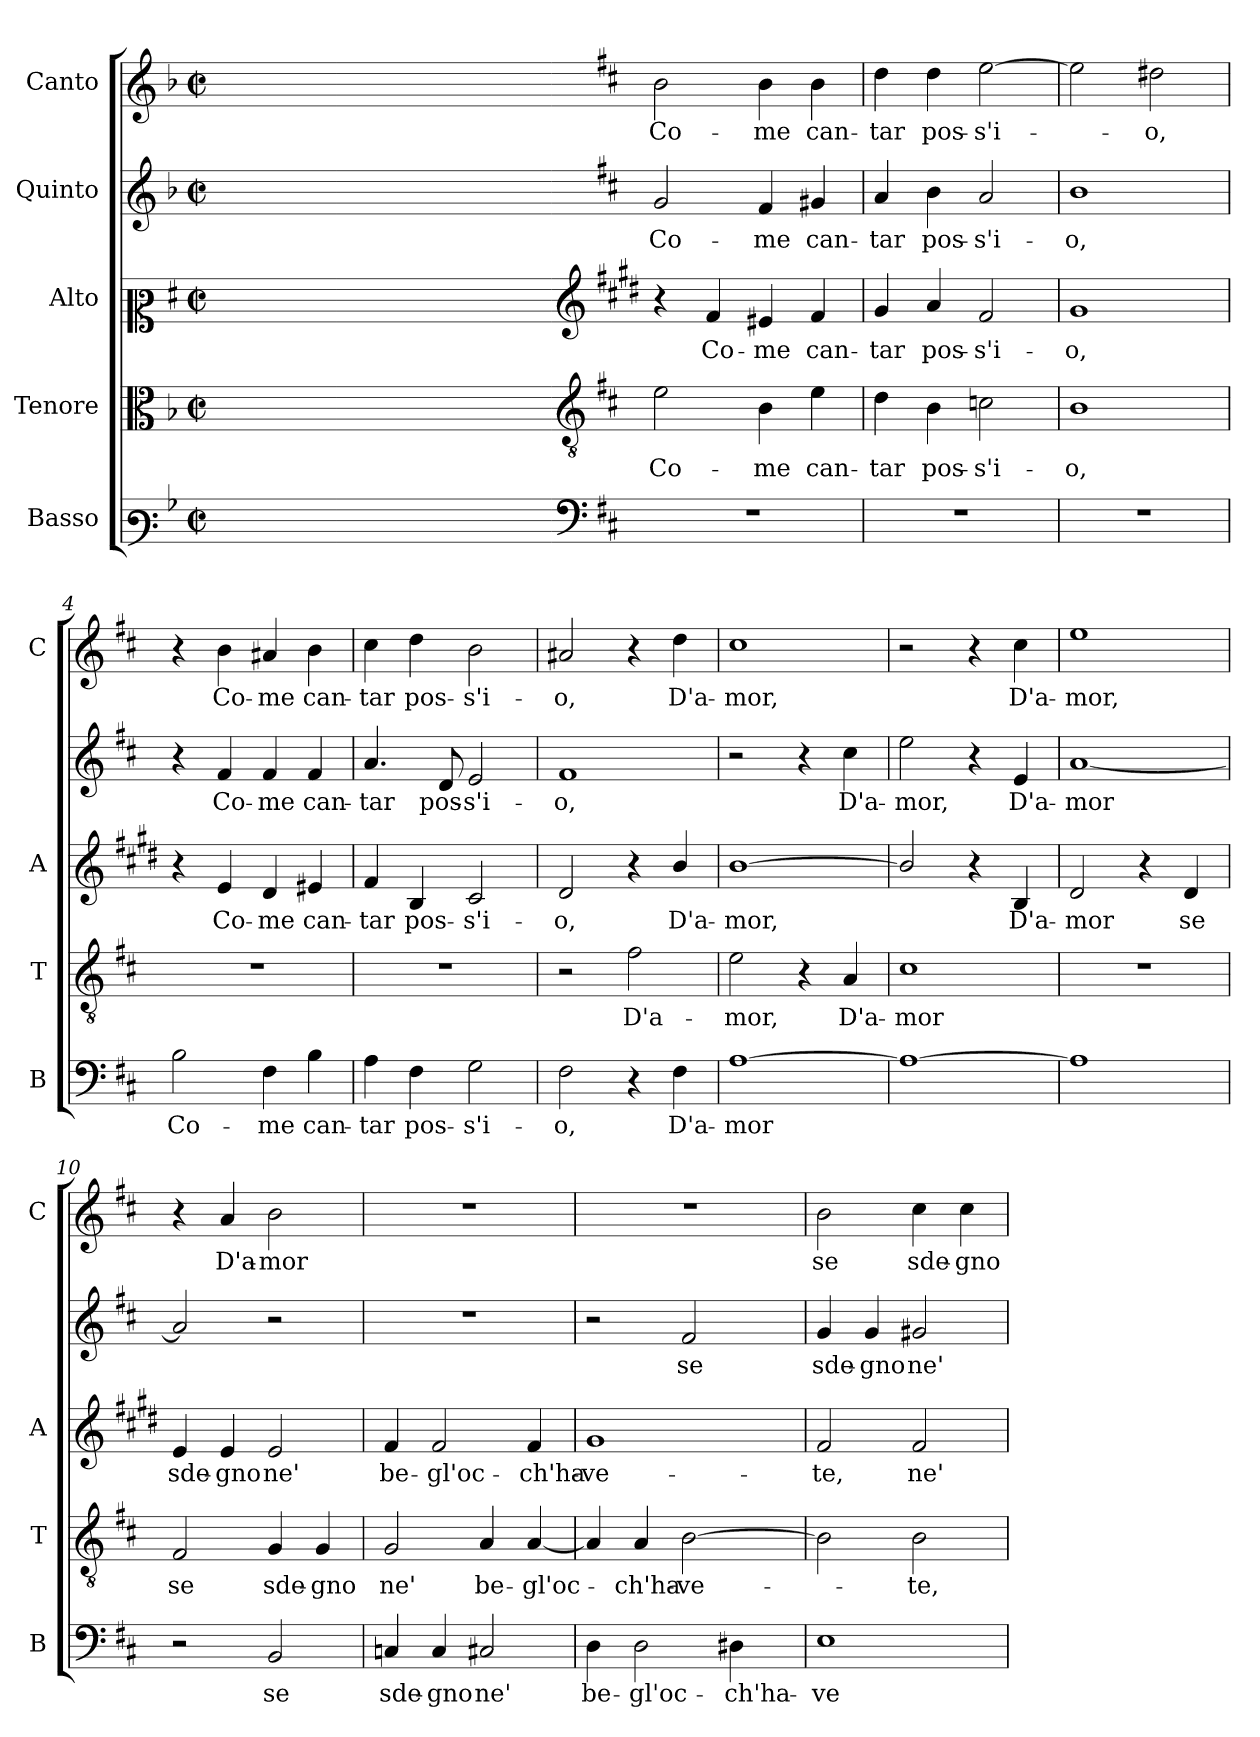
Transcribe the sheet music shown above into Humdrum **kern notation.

**kern	**text	**kern	**text	**kern	**text	**kern	**text	**kern	**text
*part5	*part5	*part4	*part4	*part3	*part3	*part2	*part2	*part1	*part1
*staff5	*staff5	*staff4	*staff4	*staff3	*staff3	*staff2	*staff2	*staff1	*staff1
*I"Basso	*	*I"Tenore	*	*I"Alto	*	*I"Quinto	*	*I"Canto	*
*I'B	*	*I'T	*	*I'A	*	*	*	*I'C	*
*clefF3	*	*clefC3	*	*clefC2	*	*clefG2	*	*clefG2	*
*	*	*	*	*ITrd1c2	*	*	*	*	*
*k[b-]	*	*k[b-]	*	*k[b-]	*	*k[b-]	*	*k[b-]	*
*F:	*	*F:	*	*F:	*	*F:	*	*F:	*
*M2/2	*	*M2/2	*	*M2/2	*	*M2/2	*	*M2/2	*
*met(c|)	*	*met(c|)	*	*met(c|)	*	*met(c|)	*	*met(c|)	*
=	=	=	=	=	=	=	=	=	=
1ryy	.	1ryy	.	1ryy	.	1ryy	.	1ryy	.
=1X-	=1X-	=1X-	=1X-	=1X-	=1X-	=1X-	=1X-	=1X-	=1X-
4ryy	.	4ryy	.	4ryy	.	4ryy	.	4ryy	.
4ryy	.	4ryy	.	4ryy	.	4ryy	.	4ryy	.
4ryy	.	4ryy	.	4ryy	.	4ryy	.	4ryy	.
4ryy	.	4ryy	.	4ryy	.	4ryy	.	4ryy	.
=1-	=1-	=1-	=1-	=1-	=1-	=1-	=1-	=1-	=1-
*clefF4	*	*clefGv2	*	*clefG2	*	*	*	*	*
*k[f#c#]	*	*k[f#c#]	*	*k[f#c#]	*	*k[f#c#]	*	*k[f#c#]	*
*D:	*	*D:	*	*D:	*	*D:	*	*D:	*
!	!	!	!LO:LY:b	!	!	!	!LO:LY:b	!	!LO:LY:b
1r	.	2e\	Co-	4r	.	2g/	Co-	2b\	Co-
!	!	!	!	!	!LO:LY:b	!	!	!	!
.	.	.	.	4e/	Co-	.	.	.	.
!	!	!	!LO:LY:b	!	!LO:LY:b	!	!LO:LY:b	!	!LO:LY:b
.	.	4B\	-me	4d#X/	-me	4f#/	-me	4b\	-me
!	!	!	!LO:LY:b	!	!LO:LY:b	!	!LO:LY:b	!	!LO:LY:b
.	.	4e\	can-	4e/	can-	4g#X/	can-	4b\	can-
=2	=2	=2	=2	=2	=2	=2	=2	=2	=2
!	!	!	!LO:LY:b	!	!LO:LY:b	!	!LO:LY:b	!	!LO:LY:b
1r	.	4d\	-tar	4f#/	-tar	4a/	-tar	4dd\	-tar
!	!	!	!LO:LY:b	!	!LO:LY:b	!	!LO:LY:b	!	!LO:LY:b
.	.	4B\	pos-	4g/	pos-	4b\	pos-	4dd\	pos-
!	!	!	!LO:LY:b	!	!LO:LY:b	!	!LO:LY:b	!	!LO:LY:b
.	.	2cn\	-s'i-	2e/	-s'i-	2a/	-s'i-	[2ee\	-s'i-
=3	=3	=3	=3	=3	=3	=3	=3	=3	=3
!	!	!	!LO:LY:b	!	!LO:LY:b	!	!LO:LY:b	!	!
1r	.	1B	-o,	1f#	-o,	1b	-o,	2ee\]	.
!	!	!	!	!	!	!	!	!	!LO:LY:b
.	.	.	.	.	.	.	.	2dd#X\	-o,
=4	=4	=4	=4	=4	=4	=4	=4	=4	=4
!	!LO:LY:b	!	!	!	!	!	!	!	!
2B\	Co-	1r	.	4r	.	4r	.	4r	.
!	!	!	!	!	!LO:LY:b	!	!LO:LY:b	!	!LO:LY:b
.	.	.	.	4d/	Co-	4f#/	Co-	4b\	Co-
!	!LO:LY:b	!	!	!	!LO:LY:b	!	!LO:LY:b	!	!LO:LY:b
4F#\	-me	.	.	4c#/	-me	4f#/	-me	4a#X/	-me
!	!LO:LY:b	!	!	!	!LO:LY:b	!	!LO:LY:b	!	!LO:LY:b
4B\	can-	.	.	4d#X/	can-	4f#/	can-	4b\	can-
=5	=5	=5	=5	=5	=5	=5	=5	=5	=5
!	!LO:LY:b	!	!	!	!LO:LY:b	!	!LO:LY:b	!	!LO:LY:b
4A\	-tar	1r	.	4e/	-tar	4.a/	-tar	4cc#\	-tar
!	!LO:LY:b	!	!	!	!LO:LY:b	!	!	!	!LO:LY:b
4F#\	pos-	.	.	4A/	pos-	.	.	4dd\	pos-
!	!	!	!	!	!	!	!LO:LY:b	!	!
.	.	.	.	.	.	8d/	pos-	.	.
!	!LO:LY:b	!	!	!	!LO:LY:b	!	!LO:LY:b	!	!LO:LY:b
2G\	-s'i-	.	.	2B/	-s'i-	2e/	-s'i-	2b\	-s'i-
=6	=6	=6	=6	=6	=6	=6	=6	=6	=6
!	!LO:LY:b	!	!	!	!LO:LY:b	!	!LO:LY:b	!	!LO:LY:b
2F#\	-o,	2r	.	2c#/	-o,	1f#	-o,	2a#X/	-o,
!	!	!	!LO:LY:b	!	!	!	!	!	!
4r	.	2f#\	D'a-	4r	.	.	.	4r	.
!	!LO:LY:b	!	!	!	!LO:LY:b	!	!	!	!LO:LY:b
4F#\	D'a-	.	.	4a/	D'a-	.	.	4dd\	D'a-
!!LO:LB:g=z
=7	=7	=7	=7	=7	=7	=7	=7	=7	=7
!	!LO:LY:b	!	!LO:LY:b	!	!LO:LY:b	!	!	!	!LO:LY:b
[1A	-mor	2e\	-mor,	[1a	-mor,	2r	.	1cc#	-mor,
.	.	4r	.	.	.	4r	.	.	.
!	!	!	!LO:LY:b	!	!	!	!LO:LY:b	!	!
.	.	4A/	D'a-	.	.	4cc#\	D'a-	.	.
=8	=8	=8	=8	=8	=8	=8	=8	=8	=8
!	!	!	!LO:LY:b	!	!	!	!LO:LY:b	!	!
1A_	.	1c#	-mor	2a/]	.	2ee\	-mor,	2r	.
.	.	.	.	4r	.	4r	.	4r	.
!	!	!	!	!	!LO:LY:b	!	!LO:LY:b	!	!LO:LY:b
.	.	.	.	4A/	D'a-	4e/	D'a-	4cc#\	D'a-
=9	=9	=9	=9	=9	=9	=9	=9	=9	=9
!	!	!	!	!	!LO:LY:b	!	!LO:LY:b	!	!LO:LY:b
1A]	.	1r	.	2c#/	-mor	[1a	-mor	1ee	-mor,
.	.	.	.	4r	.	.	.	.	.
!	!	!	!	!	!LO:LY:b	!	!	!	!
.	.	.	.	4c#/	se	.	.	.	.
=10	=10	=10	=10	=10	=10	=10	=10	=10	=10
!	!	!	!LO:LY:b	!	!LO:LY:b	!	!	!	!
2r	.	2F#/	se	4d/	sde-	2a/]	.	4r	.
!	!	!	!	!	!LO:LY:b	!	!	!	!LO:LY:b
.	.	.	.	4d/	-gno	.	.	4a/	D'a-
!	!LO:LY:b	!	!LO:LY:b	!	!LO:LY:b	!	!	!	!LO:LY:b
2BB/	se	4G/	sde-	2d/	ne'	2r	.	2b\	-mor
!	!	!	!LO:LY:b	!	!	!	!	!	!
.	.	4G/	-gno	.	.	.	.	.	.
=11	=11	=11	=11	=11	=11	=11	=11	=11	=11
!	!LO:LY:b	!	!LO:LY:b	!	!LO:LY:b	!	!	!	!
4Cn/	sde-	2G/	ne'	4e/	be-	1r	.	1r	.
!	!LO:LY:b	!	!	!	!LO:LY:b	!	!	!	!
4C/	-gno	.	.	2e/	-gl'oc-	.	.	.	.
!	!LO:LY:b	!	!LO:LY:b	!	!	!	!	!	!
2C#X/	ne'	4A/	be-	.	.	.	.	.	.
!	!	!	!LO:LY:b	!	!LO:LY:b	!	!	!	!
.	.	[4A/	-gl'oc-	4e/	-ch'ha-	.	.	.	.
=12	=12	=12	=12	=12	=12	=12	=12	=12	=12
!	!LO:LY:b	!	!	!	!LO:LY:b	!	!	!	!
4D\	be-	4A/]	.	1f#	-ve-	2r	.	1r	.
!	!LO:LY:b	!	!LO:LY:b	!	!	!	!	!	!
2D\	-gl'oc-	4A/	-ch'ha-	.	.	.	.	.	.
!	!	!	!LO:LY:b	!	!	!	!LO:LY:b	!	!
.	.	[2B\	-ve-	.	.	2f#/	se	.	.
!	!LO:LY:b	!	!	!	!	!	!	!	!
4D#X\	-ch'ha-	.	.	.	.	.	.	.	.
=13	=13	=13	=13	=13	=13	=13	=13	=13	=13
!	!LO:LY:b	!	!	!	!LO:LY:b	!	!LO:LY:b	!	!LO:LY:b
1E	-ve-	2B\]	.	2e/	-te,	4g/	sde-	2b\	se
!	!	!	!	!	!	!	!LO:LY:b	!	!
.	.	.	.	.	.	4g/	-gno	.	.
!	!	!	!LO:LY:b	!	!LO:LY:b	!	!LO:LY:b	!	!LO:LY:b
.	.	2B\	-te,	2e/	ne'	2g#X/	ne'	4cc#\	sde-
!	!	!	!	!	!	!	!	!	!LO:LY:b
.	.	.	.	.	.	.	.	4cc#\	-gno
=	=	=	=	=	=	=	=	=	=
*-	*-	*-	*-	*-	*-	*-	*-	*-	*-
